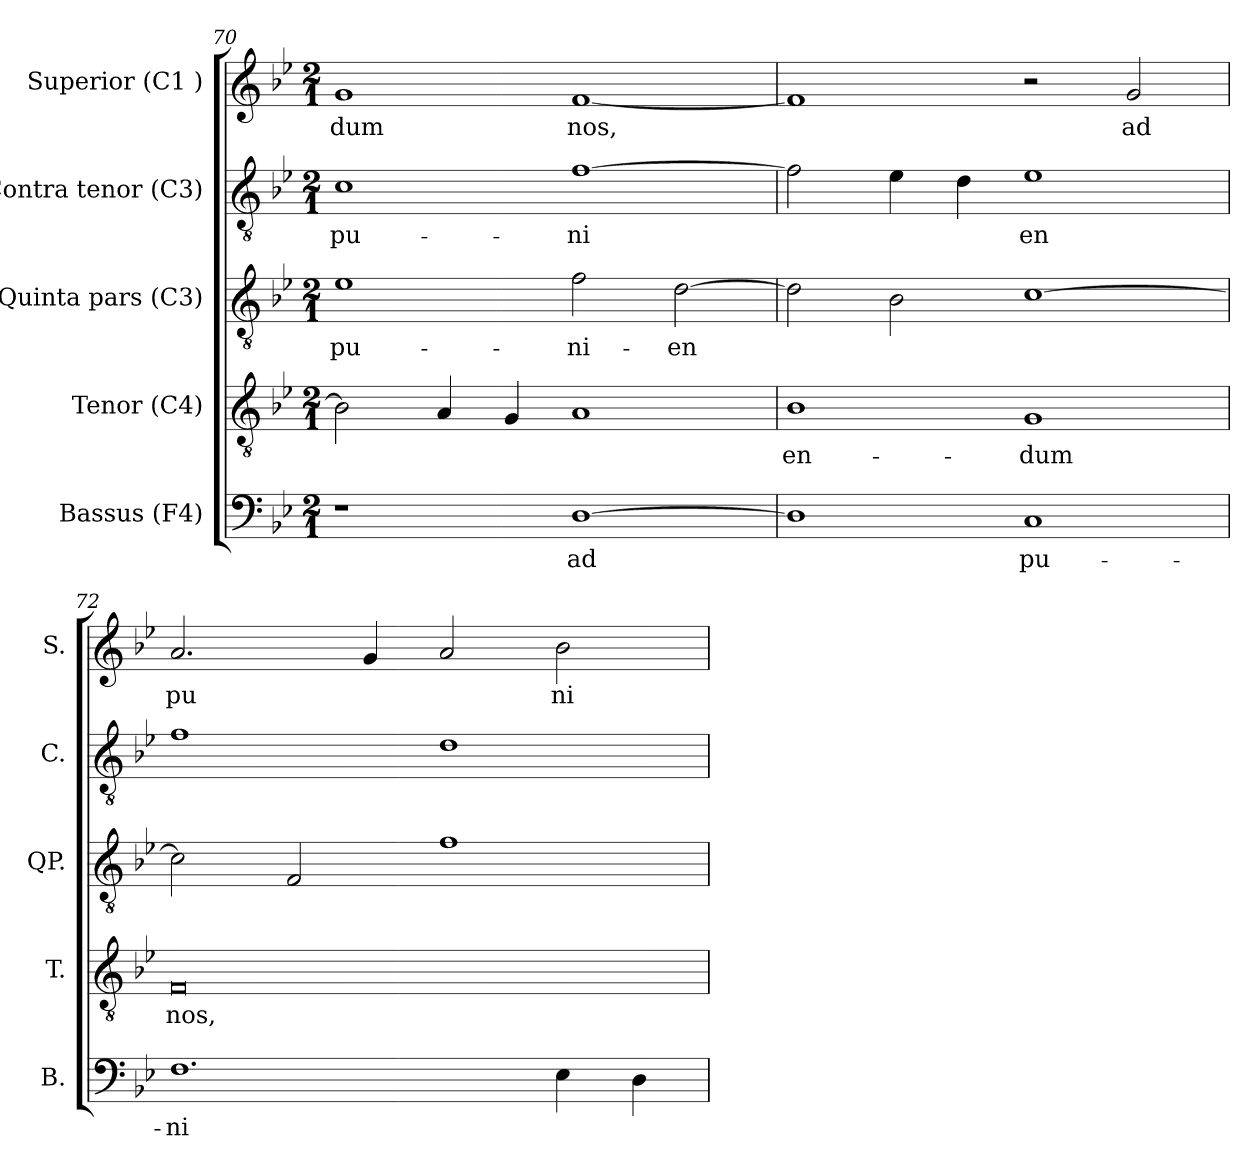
**kern	**text	**kern	**text	**kern	**text	**kern	**text	**kern	**text
*part5	*part5	*part4	*part4	*part3	*part3	*part2	*part2	*part1	*part1
*staff5	*staff5	*staff4	*staff4	*staff3	*staff3	*staff2	*staff2	*staff1	*staff1
*I"Bassus (F4)	*	*I"Tenor (C4)	*	*I"Quinta pars (C3)	*	*I"Contra tenor (C3)	*	*I"Superior (C1 )	*
*I'B.	*	*I'T.	*	*I'QP.	*	*I'C.	*	*I'S.	*
*clefF4	*	*clefGv2	*	*clefGv2	*	*clefGv2	*	*clefG2	*
*k[b-e-]	*	*k[b-e-]	*	*k[b-e-]	*	*k[b-e-]	*	*k[b-e-]	*
*B-:	*	*B-:	*	*B-:	*	*B-:	*	*B-:	*
*M2/1	*	*M2/1	*	*M2/1	*	*M2/1	*	*M2/1	*
=70	=70	=70	=70	=70	=70	=70	=70	=70	=70
!	!	!	!LO:LY:b:rj	!	!LO:LY:b:rj	!	!LO:LY:b:rj	!	!LO:LY:b:rj
1r	.	2B-\]	--	1e-	pu-	1c	pu-	1g	-dum
!	!	!	!LO:LY:b:rj	!	!	!	!	!	!
.	.	4A/	--	.	.	.	.	.	.
!	!	!	!LO:LY:b:rj	!	!	!	!	!	!
.	.	4G/	--	.	.	.	.	.	.
!	!LO:LY:b:rj	!	!LO:LY:b:rj	!	!LO:LY:b:rj	!	!LO:LY:b:rj	!	!LO:LY:b:rj
[>1D	ad	1A	--	2f\	-ni-	[>1f	-ni-	[<1f	nos,
!	!	!	!	!	!LO:LY:b:rj	!	!	!	!
.	.	.	.	[>2d\	-en-	.	.	.	.
=71	=71	=71	=71	=71	=71	=71	=71	=71	=71
!	!LO:LY:b:rj	!	!LO:LY:b:rj	!	!LO:LY:b:rj	!	!LO:LY:b:rj	!	!LO:LY:b:rj
1D]	.	1B-	-en-	2d\]	--	2f\]	--	1f]	.
!	!	!	!	!	!LO:LY:b:rj	!	!LO:LY:b:rj	!	!
.	.	.	.	2B-\	--	4e-\	--	.	.
!	!	!	!	!	!	!	!LO:LY:b:rj	!	!
.	.	.	.	.	.	4d\	--	.	.
!	!LO:LY:b:rj	!	!LO:LY:b:rj	!	!LO:LY:b:rj	!	!LO:LY:b:rj	!	!
1C	pu-	1G	-dum	[>1c	--	1e-	-en-	2r	.
!	!	!	!	!	!	!	!	!	!LO:LY:b:rj
.	.	.	.	.	.	.	.	2g/	ad
=72	=72	=72	=72	=72	=72	=72	=72	=72	=72
!	!LO:LY:b:rj	!	!LO:LY:b:rj	!	!LO:LY:b:rj	!	!LO:LY:b:rj	!	!LO:LY:b:rj
1.F	-ni-	0F	nos,	2c\]	--	1f	--	2.a/	pu-
!	!	!	!	!	!LO:LY:b:rj	!	!	!	!
.	.	.	.	2F/	--	.	.	.	.
!	!	!	!	!	!	!	!	!	!LO:LY:b:rj
.	.	.	.	.	.	.	.	4g/	--
!	!	!	!	!	!LO:LY:b:rj	!	!LO:LY:b:rj	!	!LO:LY:b:rj
.	.	.	.	1f	--	1d	--	2a/	--
!	!LO:LY:b:rj	!	!	!	!	!	!	!	!LO:LY:b:rj
4E-\	--	.	.	.	.	.	.	2b-\	-ni-
!	!LO:LY:b:rj	!	!	!	!	!	!	!	!
4D\	--	.	.	.	.	.	.	.	.
=	=	=	=	=	=	=	=	=	=
*-	*-	*-	*-	*-	*-	*-	*-	*-	*-
